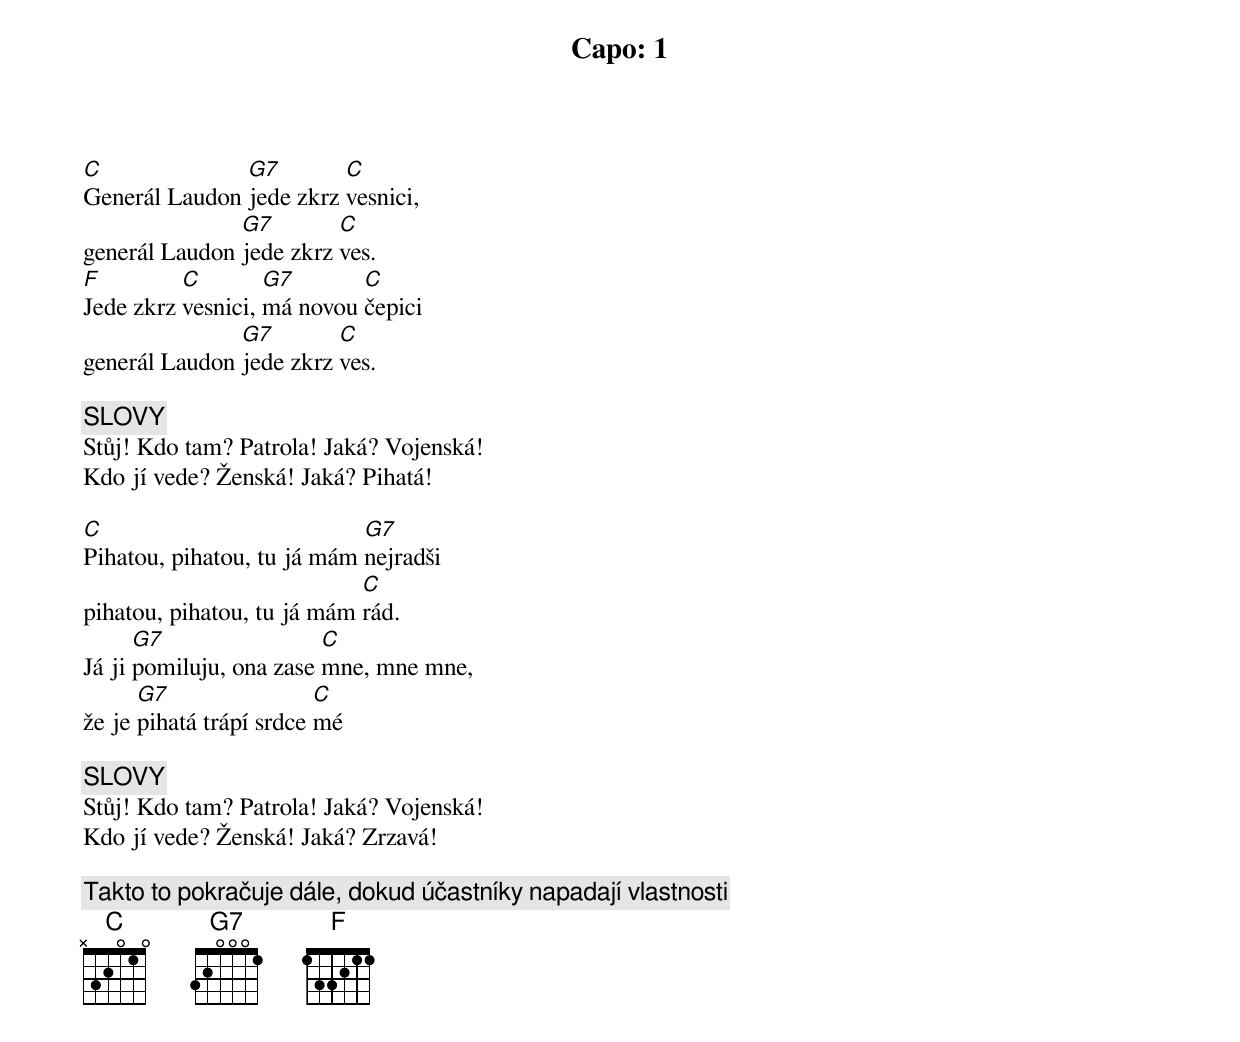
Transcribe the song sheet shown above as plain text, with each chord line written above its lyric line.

Capo: 1

C              G7        C
Generál Laudon jede zkrz vesnici,
               G7        C
generál Laudon jede zkrz ves.
F         C        G7       C
Jede zkrz vesnici, má novou čepici
               G7        C
generál Laudon jede zkrz ves.

[SLOVY]
Stůj! Kdo tam? Patrola! Jaká? Vojenská!
Kdo jí vede? Ženská! Jaká? Pihatá!

C                           G7
Pihatou, pihatou, tu já mám nejradši
                            C
pihatou, pihatou, tu já mám rád.
      G7                 C
Já ji pomiluju, ona zase mne, mne mne,
      G7                 C
že je pihatá trápí srdce mé

[SLOVY]
Stůj! Kdo tam? Patrola! Jaká? Vojenská!
Kdo jí vede? Ženská! Jaká? Zrzavá!

[Takto to pokračuje dále, dokud účastníky napadají vlastnosti]
